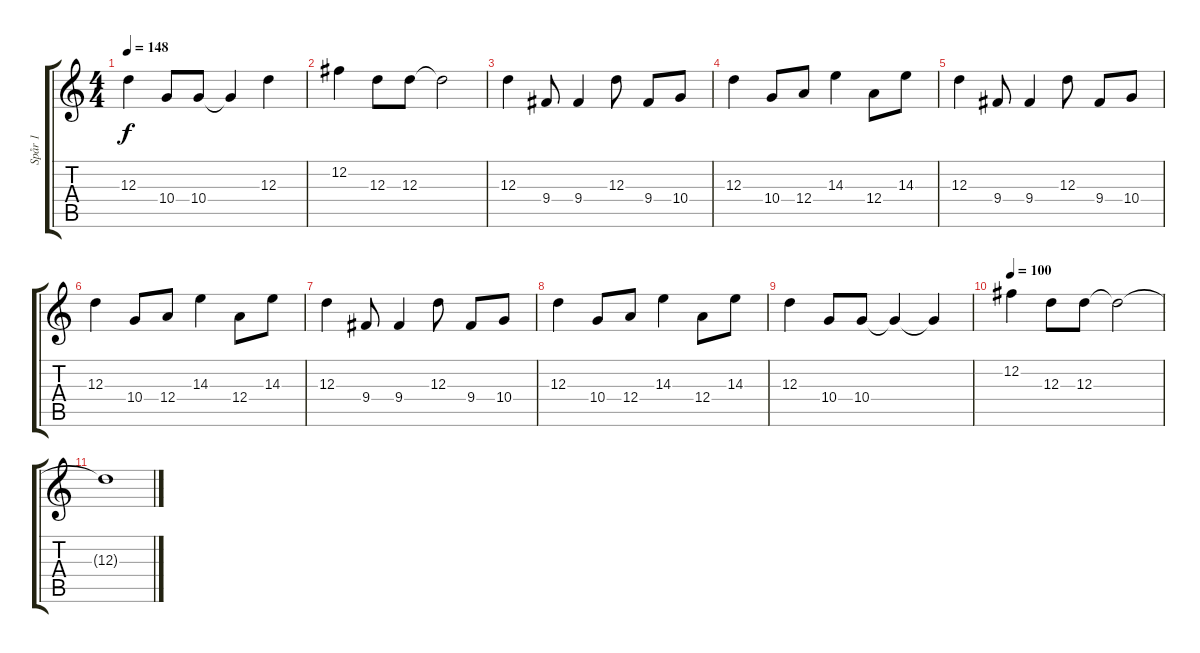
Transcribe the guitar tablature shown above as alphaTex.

\track ("Spår 1" "Spår 1") {instrument distortionguitar}
\staff {score tabs}
\tuning (B3 Gb3 D3 A2 E2 B1) {hide}
\ts (4 4)
\tempo 148
\clef g2
\ks c
12.3.4{dy f} 10.4.8 10.4.8 10.4{t}.4 12.3.4 |
12.2.4 12.3.8 12.3.8 12.3{t}.2 |
12.3.4 9.4.8 9.4.4 12.3.8 9.4.8 10.4.8 |
12.3.4 10.4.8 12.4.8 14.3.4 12.4.8 14.3.8 |
12.3.4 9.4.8 9.4.4 12.3.8 9.4.8 10.4.8 |
12.3.4 10.4.8 12.4.8 14.3.4 12.4.8 14.3.8 |
12.3.4 9.4.8 9.4.4 12.3.8 9.4.8 10.4.8 |
12.3.4 10.4.8 12.4.8 14.3.4 12.4.8 14.3.8 |
12.3.4 10.4.8 10.4.8 10.4{t}.4 10.4{t}.4 |
\tempo 100
12.2.4 12.3.8 12.3.8 12.3{t}.2 |
12.3{t}.1
